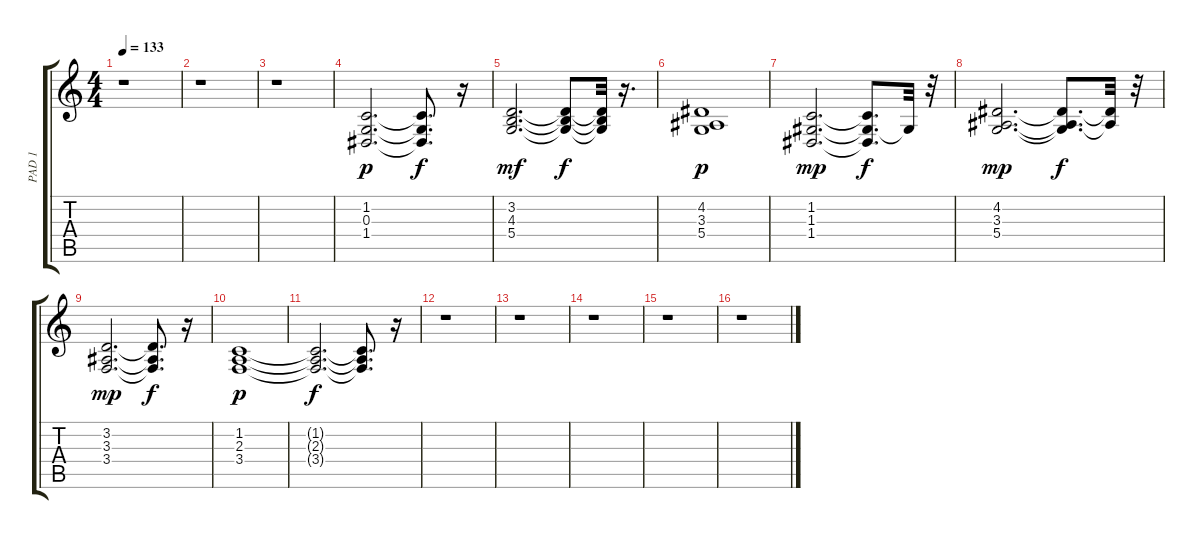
\track ("PAD 1                               " "PAD 1     ") {instrument synthstrings1}
\staff {score tabs}
\tuning (E4 B3 G3 D3 A2 E2) {hide}
\ts (4 4)
\tempo 133
\clef g2
\ks c
r.1{dy f} |
r.1 |
r.1 |
(1.2 0.3 1.4).2{d dy p} (1.2{t} 0.3{t} 1.4{t}).8{d dy f} r.16 |
(3.2 4.3 5.4).2{d dy mf} (3.2{t} 4.3{t} 5.4{t}).8{dy f} (3.2{t} 4.3{t} 5.4{t}).32 r.16{d} |
(4.2 3.3 5.4).1{dy p} |
(1.2 1.3 1.4).2{d dy mp} (1.2{t} 1.3{t} 1.4{t}).8{d dy f} 1.3{t}.32 r.32 |
(4.2 3.3 5.4).2{d dy mp} (4.2{t} 3.3{t} 5.4{t}).8{d dy f} (4.2{t} 3.3{t}).32 r.32 |
(3.2 3.3 3.4).2{d dy mp} (3.2{t} 3.3{t} 3.4{t}).8{d dy f} r.16 |
(1.2 2.3 3.4).1{dy p} |
(1.2{t} 2.3{t} 3.4{t}).2{d dy f} (1.2{t} 2.3{t} 3.4{t}).8{d} r.16 |
r.1 |
r.1 |
r.1 |
r.1 |
r.1
